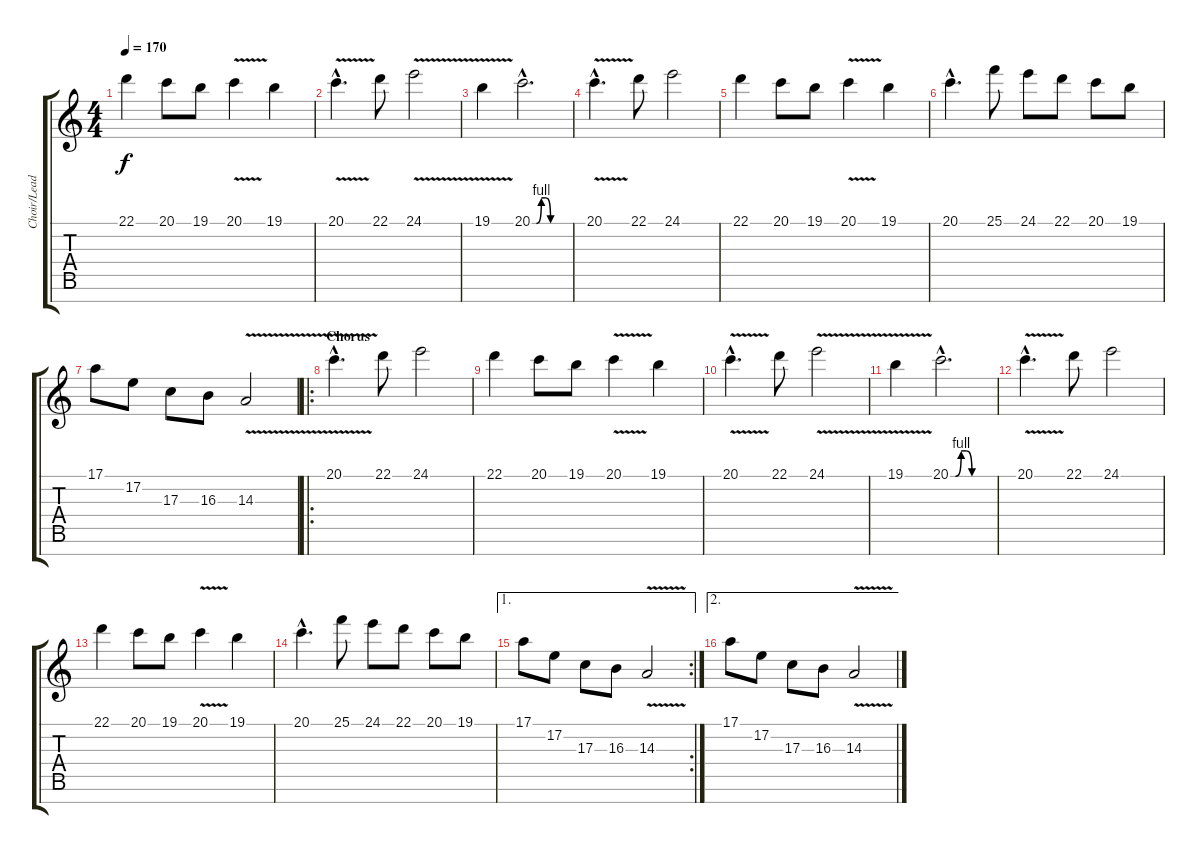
\track ("Choir/Lead" "Choir/Lead") {instrument pad4choir}
\staff {score tabs}
\tuning (E4 B3 G3 D3 A2 E2 B1) {hide}
\ts (4 4)
\tempo 170
\clef g2
\ks c
22.1.4{dy f} 20.1.8 19.1.8 20.1{v}.4 19.1.4 |
20.1{v hac}.4{d} 22.1.8 24.1{v}.2 |
19.1{v}.4 20.1{be (custom 0 0 7 0 15 4 22 4 30 0 60 0) hac}.2{d} |
20.1{v hac}.4{d} 22.1.8 24.1.2 |
22.1.4 20.1.8 19.1.8 20.1{v}.4 19.1.4 |
20.1{hac}.4{d} 25.1.8 24.1.8 22.1.8 20.1.8 19.1.8 |
17.1.8 17.2.8 17.3.8 16.3.8 14.3{v}.2 |
\ro
\section ("" "Chorus")
20.1{v hac}.4{d} 22.1.8 24.1.2 |
22.1.4 20.1.8 19.1.8 20.1{v}.4 19.1.4 |
20.1{v hac}.4{d} 22.1.8 24.1{v}.2 |
19.1{v}.4 20.1{be (custom 0 0 7 0 15 4 22 4 30 0 60 0) hac}.2{d} |
20.1{v hac}.4{d} 22.1.8 24.1.2 |
22.1.4 20.1.8 19.1.8 20.1{v}.4 19.1.4 |
20.1{hac}.4{d} 25.1.8 24.1.8 22.1.8 20.1.8 19.1.8 |
\ae 1
\rc 2
17.1.8 17.2.8 17.3.8 16.3.8 14.3{v}.2 |
\ae 2
17.1.8 17.2.8 17.3.8 16.3.8 14.3{v}.2
